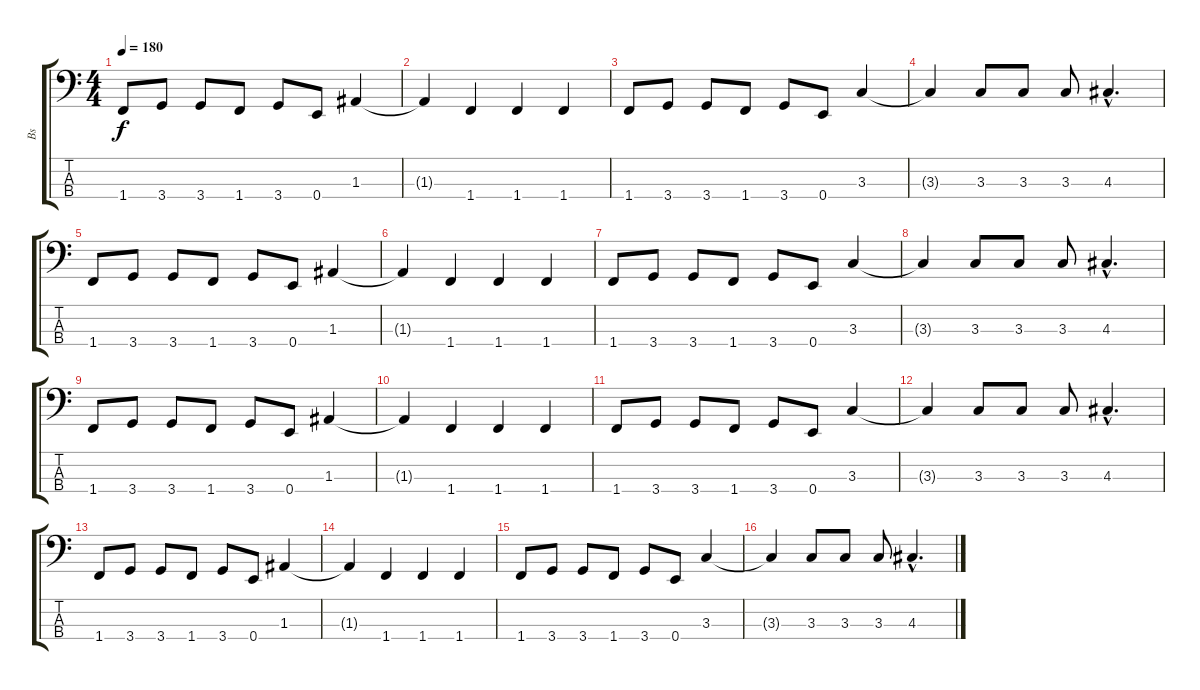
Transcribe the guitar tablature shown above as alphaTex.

\track ("Bs" "Bs") {instrument electricbasspick}
\staff {score tabs}
\tuning (G2 D2 A1 E1) {hide}
\ts (4 4)
\tempo 180
\clef f4
\ks c
1.4.8{dy f} 3.4.8 3.4.8 1.4.8 3.4.8 0.4.8 1.3.4 |
1.3{t}.4 1.4.4 1.4.4 1.4.4 |
1.4.8 3.4.8 3.4.8 1.4.8 3.4.8 0.4.8 3.3.4 |
3.3{t}.4 3.3.8 3.3.8 3.3.8 4.3{hac}.4{d} |
1.4.8 3.4.8 3.4.8 1.4.8 3.4.8 0.4.8 1.3.4 |
1.3{t}.4 1.4.4 1.4.4 1.4.4 |
1.4.8 3.4.8 3.4.8 1.4.8 3.4.8 0.4.8 3.3.4 |
3.3{t}.4 3.3.8 3.3.8 3.3.8 4.3{hac}.4{d} |
1.4.8 3.4.8 3.4.8 1.4.8 3.4.8 0.4.8 1.3.4 |
1.3{t}.4 1.4.4 1.4.4 1.4.4 |
1.4.8 3.4.8 3.4.8 1.4.8 3.4.8 0.4.8 3.3.4 |
3.3{t}.4 3.3.8 3.3.8 3.3.8 4.3{hac}.4{d} |
1.4.8 3.4.8 3.4.8 1.4.8 3.4.8 0.4.8 1.3.4 |
1.3{t}.4 1.4.4 1.4.4 1.4.4 |
1.4.8 3.4.8 3.4.8 1.4.8 3.4.8 0.4.8 3.3.4 |
3.3{t}.4 3.3.8 3.3.8 3.3.8 4.3{hac}.4{d}
